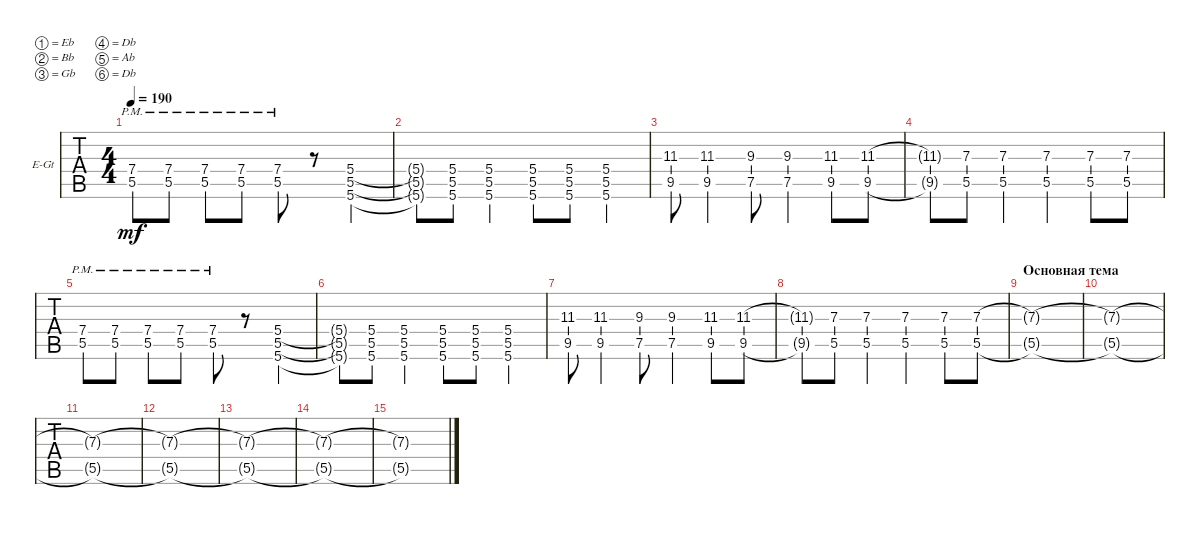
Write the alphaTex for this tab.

\defaultSystemsLayout 4
\bracketExtendMode groupsimilarinstruments
\firstSystemTrackNameOrientation horizontal
\otherSystemsTrackNameOrientation horizontal
\track ("Electric Guitar" "E-Gt") {instrument distortionguitar}
\staff {tabs}
\tuning (Eb4 Bb3 Gb3 Db3 Ab2 Db2)
\ts (4 4)
\tempo 190
\clef g2
\ks c
(5.5{pm} 7.4{pm}).8{dy mf} (5.5{pm} 7.4{pm}).8 (5.5{pm} 7.4{pm}).8 (5.5{pm} 7.4{pm}).8 (5.5{pm} 7.4{pm}).8 r.8 (5.4 5.5 5.6).4 |
(5.6{t} 5.5{t} 5.4{t}).8 (5.6 5.5 5.4).8 (5.6 5.5 5.4).4 (5.6 5.5 5.4).8 (5.6 5.5 5.4).8 (5.6 5.5 5.4).4 |
(11.3 9.5).8 (11.3 9.5).4 (9.3 7.5).8 (9.3 7.5).4 (11.3 9.5).8 (11.3 9.5).8 |
(11.3{t} 9.5{t}).8 (7.3 5.5).8 (7.3 5.5).4 (5.5 7.3).4 (7.3 5.5).8 (7.3 5.5).8 |
(5.5{pm} 7.4{pm}).8 (5.5{pm} 7.4{pm}).8 (5.5{pm} 7.4{pm}).8 (5.5{pm} 7.4{pm}).8 (5.5{pm} 7.4{pm}).8 r.8 (5.4 5.5 5.6).4 |
(5.6{t} 5.5{t} 5.4{t}).8 (5.6 5.5 5.4).8 (5.6 5.5 5.4).4 (5.6 5.5 5.4).8 (5.6 5.5 5.4).8 (5.6 5.5 5.4).4 |
(11.3 9.5).8 (11.3 9.5).4 (9.3 7.5).8 (9.3 7.5).4 (11.3 9.5).8 (11.3 9.5).8 |
(11.3{t} 9.5{t}).8 (7.3 5.5).8 (7.3 5.5).4 (5.5 7.3).4 (7.3 5.5).8 (7.3 5.5).8 |
\section ("" "Основная тема")
(7.3{t} 5.5{t}).1 |
(7.3{t} 5.5{t}).1 |
(7.3{t} 5.5{t}).1 |
(7.3{t} 5.5{t}).1 |
(7.3{t} 5.5{t}).1 |
(7.3{t} 5.5{t}).1 |
(7.3{t} 5.5{t}).1
